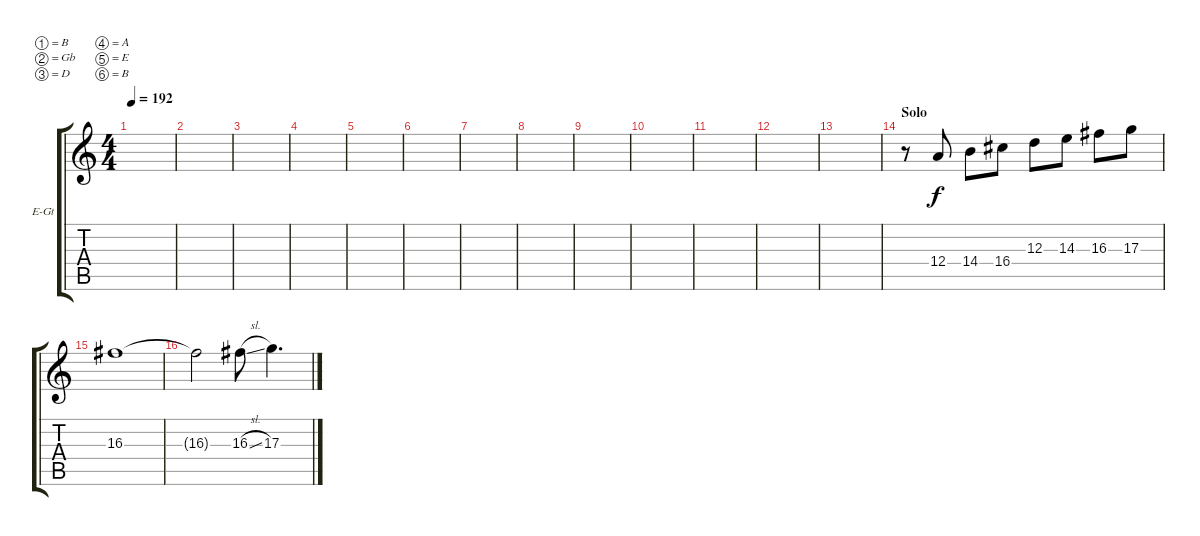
\bracketExtendMode groupsimilarinstruments
\firstSystemTrackNameOrientation horizontal
\otherSystemsTrackNameOrientation horizontal
\track ("Electric Guitar" "E-Gt") {instrument overdrivenguitar}
\staff {score tabs}
\tuning (B3 Gb3 D3 A2 E2 B1)
\ts (4 4)
\tempo 192
\clef g2
\ks c
|
|
|
|
|
|
|
|
|
|
|
|
|
\section ("" "Solo")
\scale
0.333333 r.8 12.4.8 14.4.8 16.4.8 12.3.8 14.3.8 16.3.8 17.3.8 |
\scale
0.333333 16.3.1 |
\scale
0.333333 16.3{t}.2 16.3{sl}.8 17.3.4{d}
